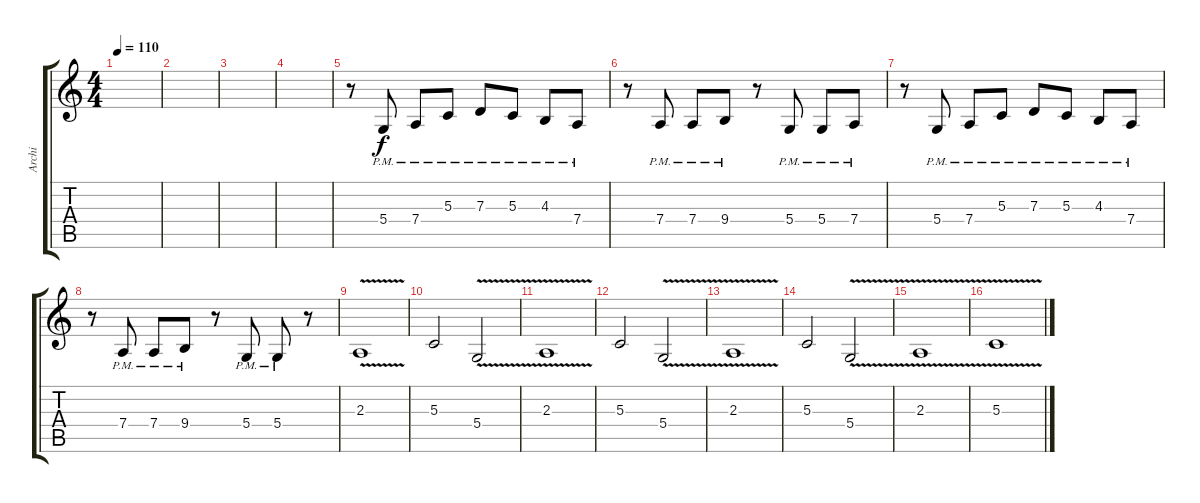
\track ("Archi" "Archi") {instrument cello}
\staff {score tabs}
\tuning (E4 B3 G3 D3 A2 E2) {hide}
\ts (4 4)
\tempo 110
\clef g2
\ks c
|
|
|
|
r.8 5.4{pm}.8 7.4{pm}.8 5.3{pm}.8 7.3{pm}.8 5.3{pm}.8 4.3{pm}.8 7.4{pm}.8 |
r.8 7.4{pm}.8 7.4{pm}.8 9.4{pm}.8 r.8 5.4{pm}.8 5.4{pm}.8 7.4{pm}.8 |
r.8 5.4{pm}.8 7.4{pm}.8 5.3{pm}.8 7.3{pm}.8 5.3{pm}.8 4.3{pm}.8 7.4{pm}.8 |
r.8 7.4{pm}.8 7.4{pm}.8 9.4{pm}.8 r.8 5.4{pm}.8 5.4{pm}.8 r.8 |
2.3{v}.1 |
5.3.2 5.4{v}.2 |
2.3{v}.1 |
5.3.2 5.4{v}.2 |
2.3{v}.1 |
5.3.2 5.4{v}.2 |
2.3{v}.1 |
5.3{v}.1
